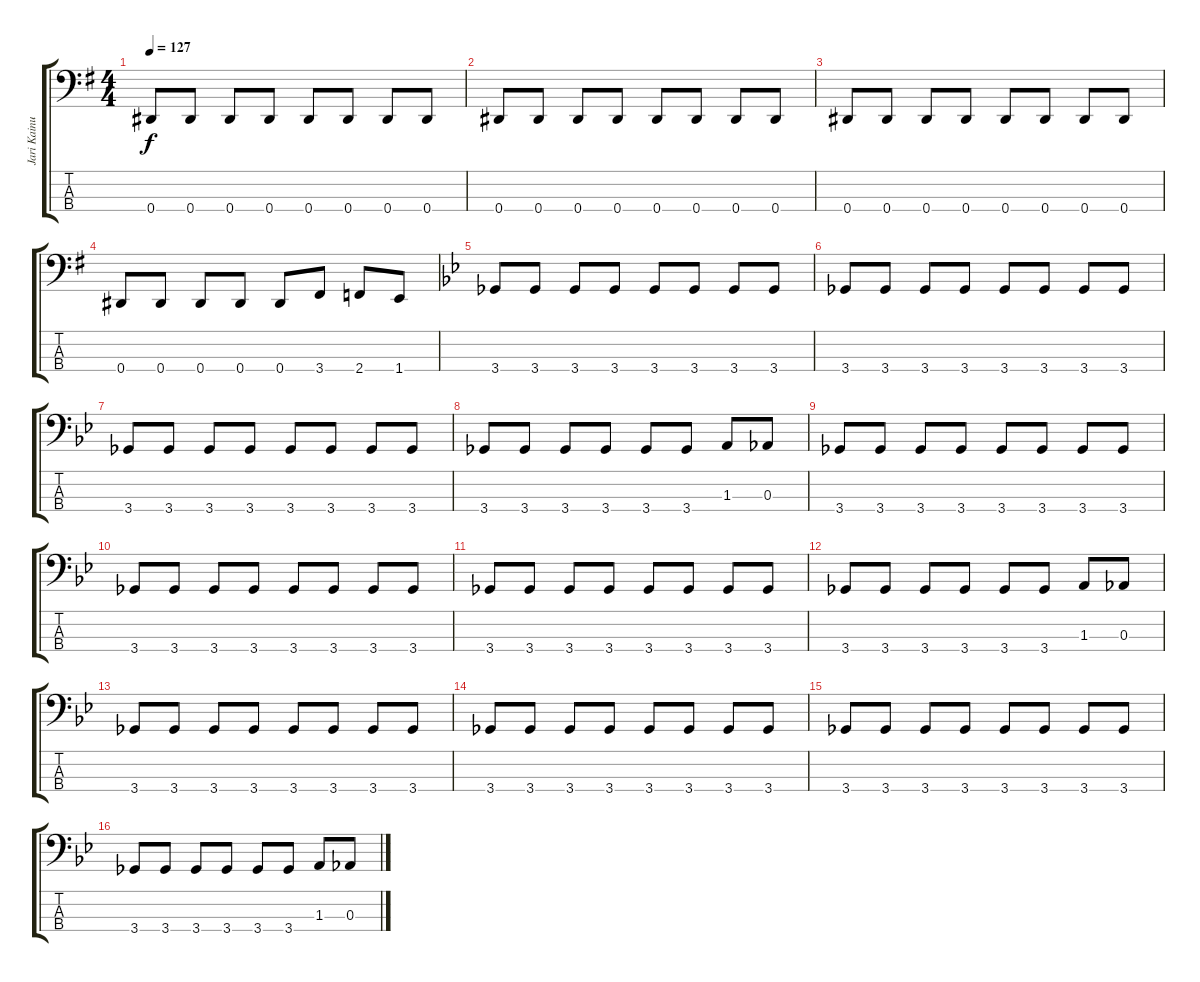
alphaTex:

\track ("Jari Kainulainen" "Jari Kainu") {instrument electricbassfinger}
\staff {score tabs}
\tuning (Gb2 Db2 Ab1 Eb1) {hide}
\ts (4 4)
\tempo 127
\clef f4
\ks g
0.4.8{dy f} 0.4.8 0.4.8 0.4.8 0.4.8 0.4.8 0.4.8 0.4.8 |
0.4.8 0.4.8 0.4.8 0.4.8 0.4.8 0.4.8 0.4.8 0.4.8 |
0.4.8 0.4.8 0.4.8 0.4.8 0.4.8 0.4.8 0.4.8 0.4.8 |
0.4.8 0.4.8 0.4.8 0.4.8 0.4.8 3.4.8 2.4.8 1.4.8 |
\ks bb
3.4.8 3.4.8 3.4.8 3.4.8 3.4.8 3.4.8 3.4.8 3.4.8 |
3.4.8 3.4.8 3.4.8 3.4.8 3.4.8 3.4.8 3.4.8 3.4.8 |
3.4.8 3.4.8 3.4.8 3.4.8 3.4.8 3.4.8 3.4.8 3.4.8 |
3.4.8 3.4.8 3.4.8 3.4.8 3.4.8 3.4.8 1.3.8 0.3.8 |
3.4.8 3.4.8 3.4.8 3.4.8 3.4.8 3.4.8 3.4.8 3.4.8 |
3.4.8 3.4.8 3.4.8 3.4.8 3.4.8 3.4.8 3.4.8 3.4.8 |
3.4.8 3.4.8 3.4.8 3.4.8 3.4.8 3.4.8 3.4.8 3.4.8 |
3.4.8 3.4.8 3.4.8 3.4.8 3.4.8 3.4.8 1.3.8 0.3.8 |
3.4.8 3.4.8 3.4.8 3.4.8 3.4.8 3.4.8 3.4.8 3.4.8 |
3.4.8 3.4.8 3.4.8 3.4.8 3.4.8 3.4.8 3.4.8 3.4.8 |
3.4.8 3.4.8 3.4.8 3.4.8 3.4.8 3.4.8 3.4.8 3.4.8 |
3.4.8 3.4.8 3.4.8 3.4.8 3.4.8 3.4.8 1.3.8 0.3.8
